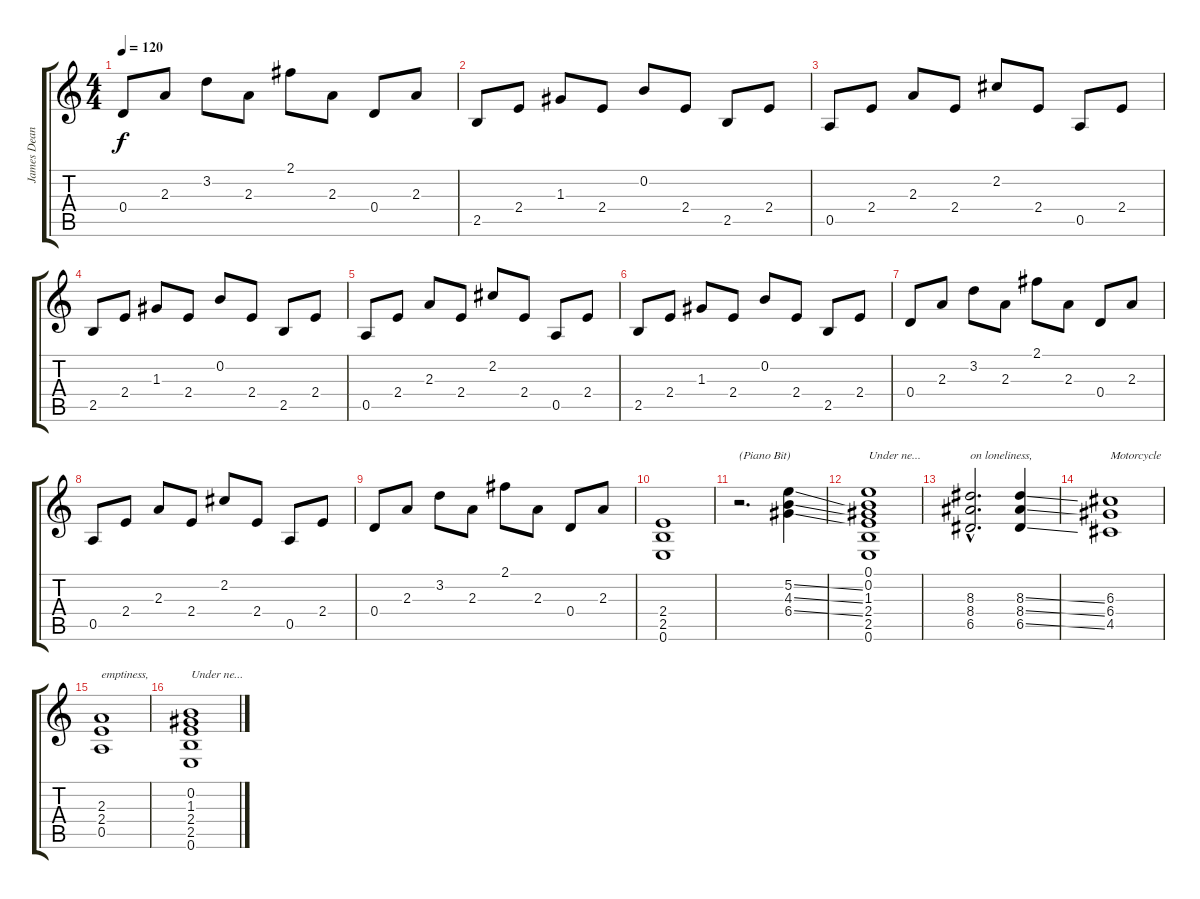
\track ("James Dean Bradfield" "James Dean") {instrument overdrivenguitar}
\staff {score tabs}
\tuning (E4 B3 G3 D3 A2 E2) {hide}
\ts (4 4)
\tempo 120
\clef g2
\ks c
0.4.8{dy f} 2.3.8 3.2.8 2.3.8 2.1.8 2.3.8 0.4.8 2.3.8 |
2.5.8 2.4.8 1.3.8 2.4.8 0.2.8 2.4.8 2.5.8 2.4.8 |
0.5.8 2.4.8 2.3.8 2.4.8 2.2.8 2.4.8 0.5.8 2.4.8 |
2.5.8 2.4.8 1.3.8 2.4.8 0.2.8 2.4.8 2.5.8 2.4.8 |
0.5.8 2.4.8 2.3.8 2.4.8 2.2.8 2.4.8 0.5.8 2.4.8 |
2.5.8 2.4.8 1.3.8 2.4.8 0.2.8 2.4.8 2.5.8 2.4.8 |
0.4.8 2.3.8 3.2.8 2.3.8 2.1.8 2.3.8 0.4.8 2.3.8 |
0.5.8 2.4.8 2.3.8 2.4.8 2.2.8 2.4.8 0.5.8 2.4.8 |
0.4.8 2.3.8 3.2.8 2.3.8 2.1.8 2.3.8 0.4.8 2.3.8 |
(2.4 2.5 0.6).1{volume 16 instrument overdrivenguitar} |
r.2{d txt "(Piano Bit)"} (5.2{ss} 4.3{ss} 6.4{ss}).4 |
(0.1 0.2 1.3 2.4 2.5 0.6).1{txt "Under ne..."} |
(8.3{hac} 8.4 6.5{hac}).2{d txt "on loneliness,"} (8.3{ss} 8.4{ss} 6.5{ss}).4 |
(6.3 6.4 4.5).1{txt "Motorcycle"} |
(2.3 2.4 0.5).1{txt "emptiness,"} |
(0.2 1.3 2.4 2.5 0.6).1{txt "Under ne..."}
